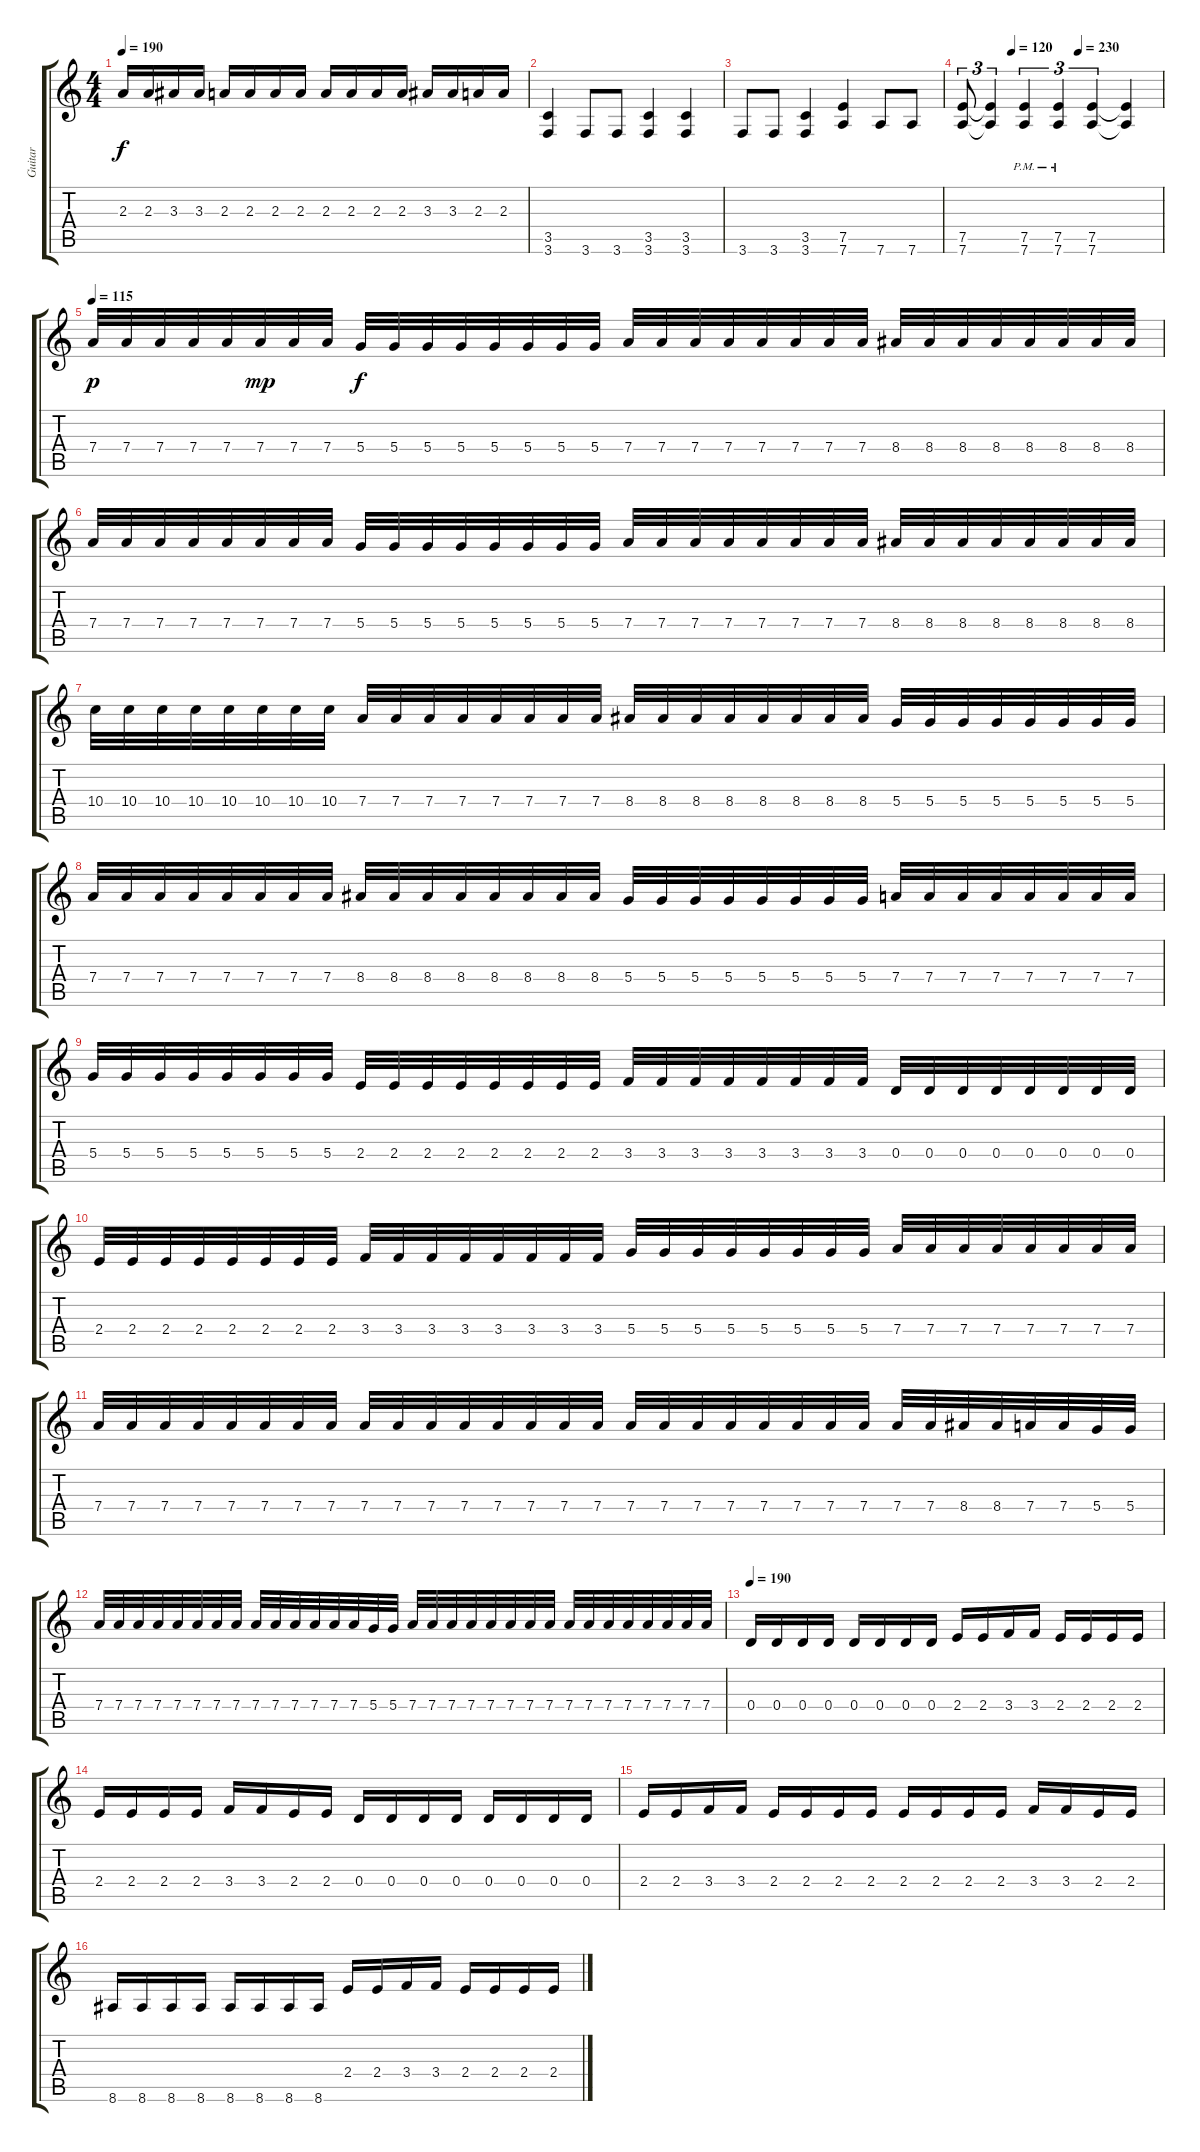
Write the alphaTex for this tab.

\track ("Guitar " "Guitar ") {instrument distortionguitar}
\staff {score tabs}
\tuning (E4 B3 G3 D3 A2 D2) {hide}
\ts (4 4)
\tempo 190
\clef g2
\ks c
2.3.16{dy f} 2.3.16 3.3.16 3.3.16 2.3.16 2.3.16 2.3.16 2.3.16 2.3.16 2.3.16 2.3.16 2.3.16 3.3.16 3.3.16 2.3.16 2.3.16 |
(3.5 3.6).4 3.6.8 3.6.8 (3.5 3.6).4 (3.5 3.6).4 |
3.6.8 3.6.8 (3.5 3.6).4 (7.5 7.6).4 7.6.8 7.6.8 |
\tempo (120 0.25)
\tempo (230 0.5833333333333334)
(7.5 7.6).8{tu (3 2)} (7.5{t} 7.6{t}).4{tu (3 2)} (7.5{pm} 7.6{pm}).4{tu (3 2)} (7.5{pm} 7.6{pm}).4{tu (3 2)} (7.5 7.6).4{tu (3 2)} (7.5{t} 7.6{t}).4 |
\tempo 115
7.4.32{dy p} 7.4.32 7.4.32 7.4.32 7.4.32 7.4.32{dy mp} 7.4.32 7.4.32 5.4.32{dy f} 5.4.32 5.4.32 5.4.32 5.4.32 5.4.32 5.4.32 5.4.32 7.4.32 7.4.32 7.4.32 7.4.32 7.4.32 7.4.32 7.4.32 7.4.32 8.4.32 8.4.32 8.4.32 8.4.32 8.4.32 8.4.32 8.4.32 8.4.32 |
7.4.32 7.4.32 7.4.32 7.4.32 7.4.32 7.4.32 7.4.32 7.4.32 5.4.32 5.4.32 5.4.32 5.4.32 5.4.32 5.4.32 5.4.32 5.4.32 7.4.32 7.4.32 7.4.32 7.4.32 7.4.32 7.4.32 7.4.32 7.4.32 8.4.32 8.4.32 8.4.32 8.4.32 8.4.32 8.4.32 8.4.32 8.4.32 |
10.4.32 10.4.32 10.4.32 10.4.32 10.4.32 10.4.32 10.4.32 10.4.32 7.4.32 7.4.32 7.4.32 7.4.32 7.4.32 7.4.32 7.4.32 7.4.32 8.4.32 8.4.32 8.4.32 8.4.32 8.4.32 8.4.32 8.4.32 8.4.32 5.4.32 5.4.32 5.4.32 5.4.32 5.4.32 5.4.32 5.4.32 5.4.32 |
7.4.32 7.4.32 7.4.32 7.4.32 7.4.32 7.4.32 7.4.32 7.4.32 8.4.32 8.4.32 8.4.32 8.4.32 8.4.32 8.4.32 8.4.32 8.4.32 5.4.32 5.4.32 5.4.32 5.4.32 5.4.32 5.4.32 5.4.32 5.4.32 7.4.32 7.4.32 7.4.32 7.4.32 7.4.32 7.4.32 7.4.32 7.4.32 |
5.4.32 5.4.32 5.4.32 5.4.32 5.4.32 5.4.32 5.4.32 5.4.32 2.4.32 2.4.32 2.4.32 2.4.32 2.4.32 2.4.32 2.4.32 2.4.32 3.4.32 3.4.32 3.4.32 3.4.32 3.4.32 3.4.32 3.4.32 3.4.32 0.4.32 0.4.32 0.4.32 0.4.32 0.4.32 0.4.32 0.4.32 0.4.32 |
2.4.32 2.4.32 2.4.32 2.4.32 2.4.32 2.4.32 2.4.32 2.4.32 3.4.32 3.4.32 3.4.32 3.4.32 3.4.32 3.4.32 3.4.32 3.4.32 5.4.32 5.4.32 5.4.32 5.4.32 5.4.32 5.4.32 5.4.32 5.4.32 7.4.32 7.4.32 7.4.32 7.4.32 7.4.32 7.4.32 7.4.32 7.4.32 |
7.4.32 7.4.32 7.4.32 7.4.32 7.4.32 7.4.32 7.4.32 7.4.32 7.4.32 7.4.32 7.4.32 7.4.32 7.4.32 7.4.32 7.4.32 7.4.32 7.4.32 7.4.32 7.4.32 7.4.32 7.4.32 7.4.32 7.4.32 7.4.32 7.4.32 7.4.32 8.4.32 8.4.32 7.4.32 7.4.32 5.4.32 5.4.32 |
7.4.32 7.4.32 7.4.32 7.4.32 7.4.32 7.4.32 7.4.32 7.4.32 7.4.32 7.4.32 7.4.32 7.4.32 7.4.32 7.4.32 5.4.32 5.4.32 7.4.32 7.4.32 7.4.32 7.4.32 7.4.32 7.4.32 7.4.32 7.4.32 7.4.32 7.4.32 7.4.32 7.4.32 7.4.32 7.4.32 7.4.32 7.4.32 |
\tempo 190
0.4.16 0.4.16 0.4.16 0.4.16 0.4.16 0.4.16 0.4.16 0.4.16 2.4.16 2.4.16 3.4.16 3.4.16 2.4.16 2.4.16 2.4.16 2.4.16 |
2.4.16 2.4.16 2.4.16 2.4.16 3.4.16 3.4.16 2.4.16 2.4.16 0.4.16 0.4.16 0.4.16 0.4.16 0.4.16 0.4.16 0.4.16 0.4.16 |
2.4.16 2.4.16 3.4.16 3.4.16 2.4.16 2.4.16 2.4.16 2.4.16 2.4.16 2.4.16 2.4.16 2.4.16 3.4.16 3.4.16 2.4.16 2.4.16 |
8.6.16 8.6.16 8.6.16 8.6.16 8.6.16 8.6.16 8.6.16 8.6.16 2.4.16 2.4.16 3.4.16 3.4.16 2.4.16 2.4.16 2.4.16 2.4.16
